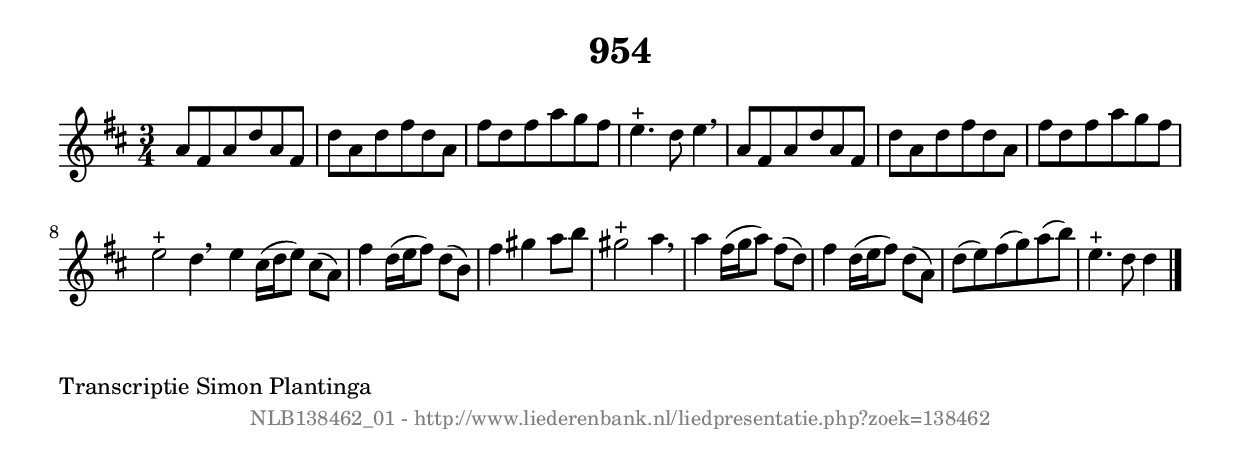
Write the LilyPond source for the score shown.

%
% produced by wce2krn 1.64 (7 June 2014)
%
\version"2.16"
#(append! paper-alist '(("long" . (cons (* 210 mm) (* 2000 mm)))))
#(set-default-paper-size "long")
sb = {\breathe}
mBreak = {\breathe }
bBreak = {\breathe }
x = {\once\override NoteHead #'style = #'cross }
gl=\glissando
itime={\override Staff.TimeSignature #'stencil = ##f }
ficta = {\once\set suggestAccidentals = ##t}
fine = {\once\override Score.RehearsalMark #'self-alignment-X = #1 \mark \markup {\italic{Fine}}}
dc = {\once\override Score.RehearsalMark #'self-alignment-X = #1 \mark \markup {\italic{D.C.}}}
dcf = {\once\override Score.RehearsalMark #'self-alignment-X = #1 \mark \markup {\italic{D.C. al Fine}}}
dcc = {\once\override Score.RehearsalMark #'self-alignment-X = #1 \mark \markup {\italic{D.C. al Coda}}}
ds = {\once\override Score.RehearsalMark #'self-alignment-X = #1 \mark \markup {\italic{D.S.}}}
dsf = {\once\override Score.RehearsalMark #'self-alignment-X = #1 \mark \markup {\italic{D.S. al Fine}}}
dsc = {\once\override Score.RehearsalMark #'self-alignment-X = #1 \mark \markup {\italic{D.S. al Coda}}}
pv = {\set Score.repeatCommands = #'((volta "1"))}
sv = {\set Score.repeatCommands = #'((volta "2"))}
tv = {\set Score.repeatCommands = #'((volta "3"))}
qv = {\set Score.repeatCommands = #'((volta "4"))}
xv = {\set Score.repeatCommands = #'((volta #f))}
\header{ tagline = ""
title = "954"
}
\score {{
\key d \major
\relative g'
{
\set melismaBusyProperties = #'()
\time 3/4
\tempo 4=120
\override Score.MetronomeMark #'transparent = ##t
\override Score.RehearsalMark #'break-visibility = #(vector #t #t #f)
a8 fis8 a8 d8 a8 fis8 | d'8 a8 d8 fis8 d8 a8 | fis'8 d8 fis8 a8 g8 fis8 | e4.^"+" d8 e4 | \mBreak \bar "|"
a,8 fis8 a8 d8 a8 fis8 | d'8 a8 d8 fis8 d8 a8 | fis'8 d8 fis8 a8 g8 fis8 | e2^"+" d4 \bar ":|:" \bBreak
e4 cis16( d16 e8) cis8( a8) | fis'4 d16( e16 fis8) d8( b8) | fis'4 gis4 a8 b8 | gis2^"+" a4 | \mBreak \bar "|"
a4 fis16( g16 a8) fis8( d8) | fis4 d16( e16 fis8) d8( a8) | d8( e8) fis8( g8) a8( b8) | e,4.^"+" d8 d4 \bar "|."
 }}
 \midi { }
 \layout {
            indent = 0.0\cm
}
}
\markup { \wordwrap-string #" 
Transcriptie Simon Plantinga
"}
\markup { \vspace #0 } \markup { \with-color #grey \fill-line { \center-column { \smaller "NLB138462_01 - http://www.liederenbank.nl/liedpresentatie.php?zoek=138462" } } }
